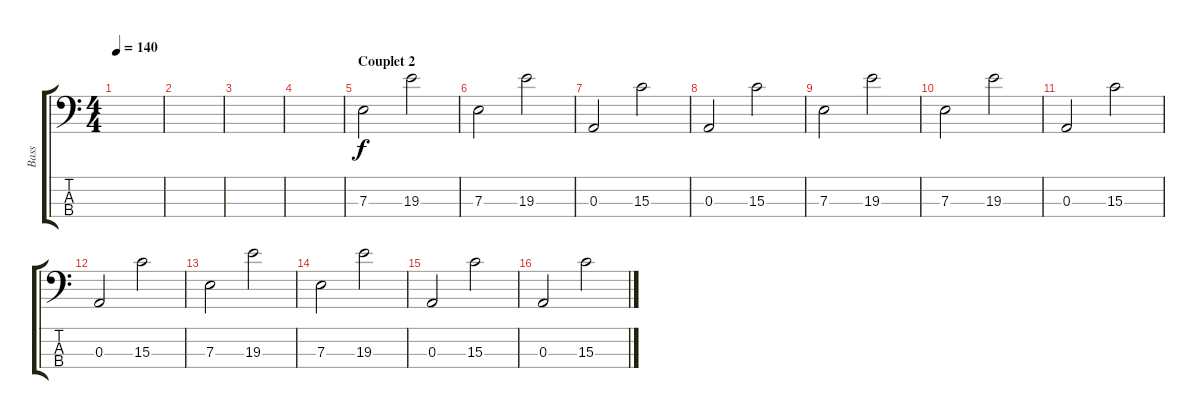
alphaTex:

\track ("Bass" "Bass") {instrument electricbassfinger}
\staff {score tabs}
\tuning (G2 D2 A1 E1) {hide}
\ts (4 4)
\tempo 140
\clef f4
\ks c
|
|
|
|
\section ("" "Couplet 2")
7.3.2 19.3.2 |
7.3.2 19.3.2 |
0.3.2 15.3.2 |
0.3.2 15.3.2 |
7.3.2 19.3.2 |
7.3.2 19.3.2 |
0.3.2 15.3.2 |
0.3.2 15.3.2 |
7.3.2 19.3.2 |
7.3.2 19.3.2 |
0.3.2 15.3.2 |
0.3.2 15.3.2
